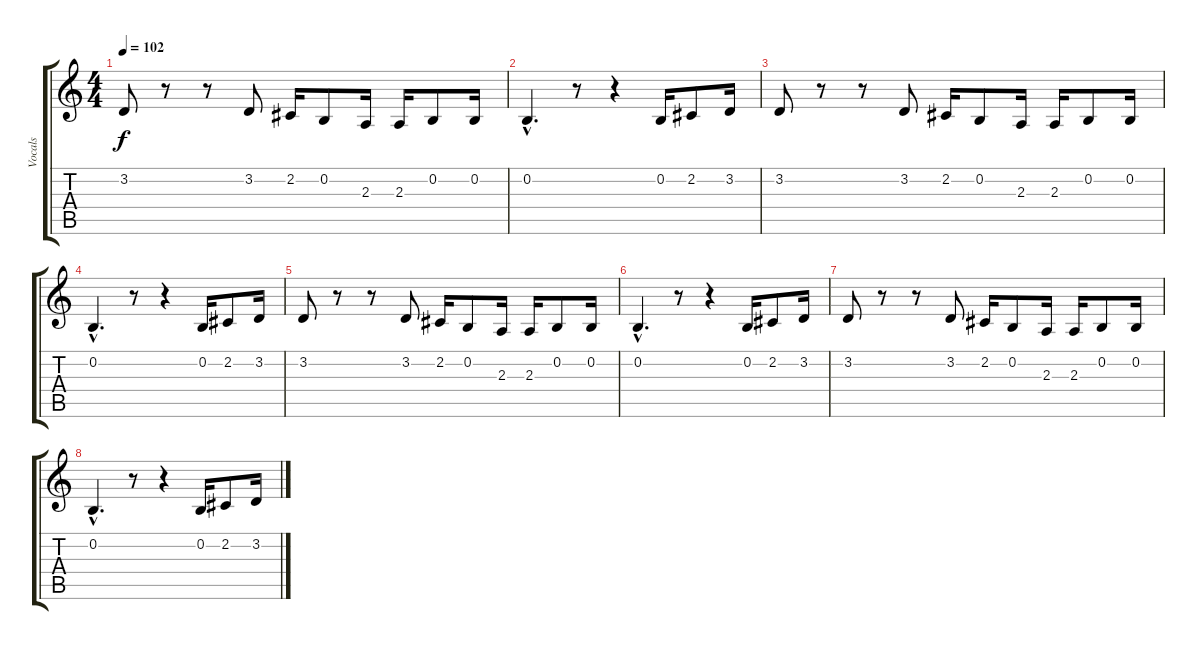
\track ("Vocals" "Vocals") {instrument oboe}
\staff {score tabs}
\tuning (E4 B3 G3 D3 A2 E2) {hide}
\ts (4 4)
\tempo 102
\clef g2
\ks c
3.2.8{dy f} r.8 r.8 3.2.8 2.2.16 0.2.8 2.3.16 2.3.16 0.2.8 0.2.16 |
0.2{hac}.4{d} r.8 r.4 0.2.16 2.2.8 3.2.16 |
3.2.8 r.8 r.8 3.2.8 2.2.16 0.2.8 2.3.16 2.3.16 0.2.8 0.2.16 |
0.2{hac}.4{d} r.8 r.4 0.2.16 2.2.8 3.2.16 |
3.2.8 r.8 r.8 3.2.8 2.2.16 0.2.8 2.3.16 2.3.16 0.2.8 0.2.16 |
0.2{hac}.4{d} r.8 r.4 0.2.16 2.2.8 3.2.16 |
3.2.8 r.8 r.8 3.2.8 2.2.16 0.2.8 2.3.16 2.3.16 0.2.8 0.2.16 |
0.2{hac}.4{d} r.8 r.4 0.2.16 2.2.8 3.2.16
